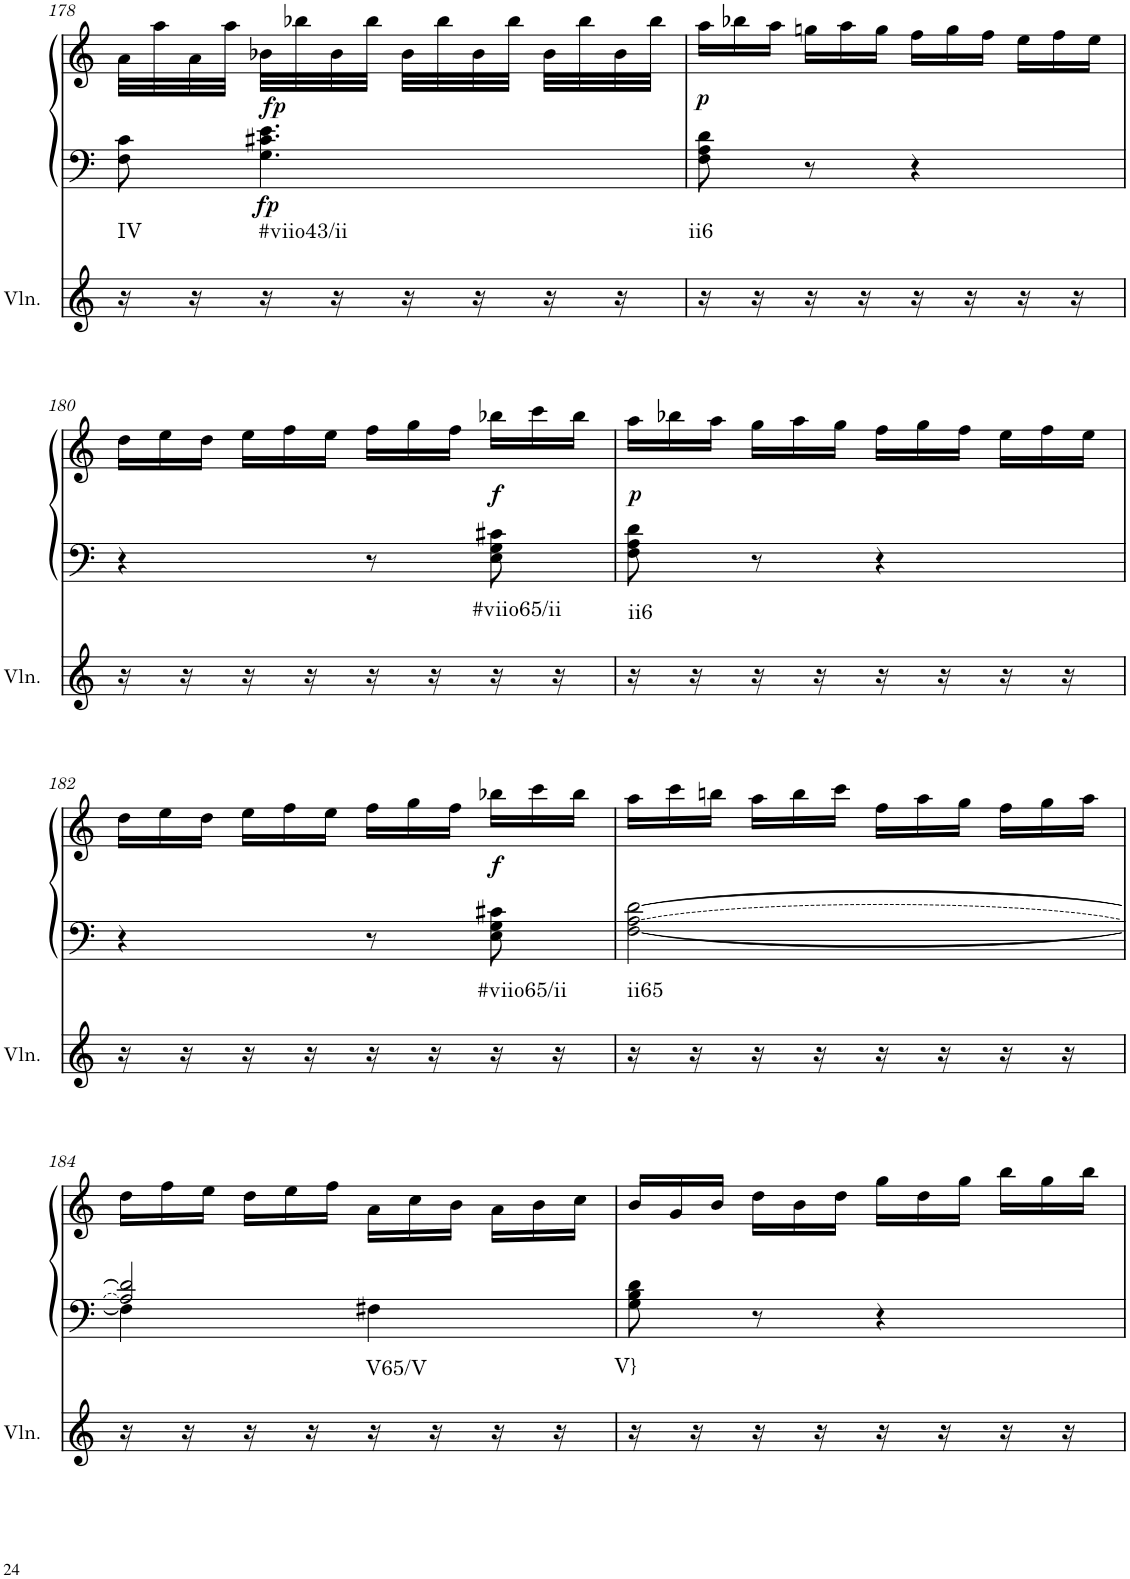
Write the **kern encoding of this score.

**kern	**harte	**kern	**kern	**dynam
*part2	*part2	*part1	*part1	*part1
*staff3	*	*staff2	*staff1	*staff1/2
*I"Violin	*	*I"Klavier linke Hand	*	*
*I'Vln.	*	*	*	*
!!LO:PB:g=z
*clefG2	*	*clefF4	*clefG2	*
*k[]	*	*k[]	*k[]	*
*M2/4	*	*M2/4	*M2/4	*
=178	=178	=178	=178	=178
!	!LO:H:kt=IV	!	!	!
16r	N	8F\ 8c\	32a\LLL	.
.	.	.	32aa\	.
16r	.	.	32a\	.
.	.	.	32aa\JJJ	.
!	!	!	!	!LO:DY:b=2
!	!LO:H:kt=#viio43/ii	!	!	!LO:DY:n=1:a=2
16r	N	4.G\ 4.c#X\ 4.e\	32b-X\LLL	fp fp
.	.	.	32bb-X\	.
16r	.	.	32b-\	.
.	.	.	32bb-\JJJ	.
16r	.	.	32b-\LLL	.
.	.	.	32bb-\	.
16r	.	.	32b-\	.
.	.	.	32bb-\JJJ	.
16r	.	.	32b-\LLL	.
.	.	.	32bb-\	.
16r	.	.	32b-\	.
.	.	.	32bb-\JJJ	.
=179	=179	=179	=179	=179
!	!LO:H:kt=ii6	!	!	!LO:DY:b
16r	N	8F\ 8A\ 8d\	24aa\LL	p
.	.	.	24bb-X\	.
16r	.	.	.	.
.	.	.	24aa\JJ	.
16r	.	8r	24ggn\LL	.
.	.	.	24aa\	.
16r	.	.	.	.
.	.	.	24gg\JJ	.
16r	.	4r	24ff\LL	.
.	.	.	24gg\	.
16r	.	.	.	.
.	.	.	24ff\JJ	.
16r	.	.	24ee\LL	.
.	.	.	24ff\	.
16r	.	.	.	.
.	.	.	24ee\JJ	.
!!LO:LB:g=z
=180	=180	=180	=180	=180
16r	.	4r	24dd\LL	.
.	.	.	24ee\	.
16r	.	.	.	.
.	.	.	24dd\JJ	.
16r	.	.	24ee\LL	.
.	.	.	24ff\	.
16r	.	.	.	.
.	.	.	24ee\JJ	.
16r	.	8r	24ff\LL	.
.	.	.	24gg\	.
16r	.	.	.	.
.	.	.	24ff\JJ	.
!	!LO:H:kt=#viio65/ii	!	!	!LO:DY:b
16r	N	8E\ 8G\ 8c#X\	24bb-X\LL	f
.	.	.	24ccc\	.
16r	.	.	.	.
.	.	.	24bb-\JJ	.
=181	=181	=181	=181	=181
!	!LO:H:kt=ii6	!	!	!LO:DY:b
16r	N	8F\ 8A\ 8d\	24aa\LL	p
.	.	.	24bb-X\	.
16r	.	.	.	.
.	.	.	24aa\JJ	.
16r	.	8r	24gg\LL	.
.	.	.	24aa\	.
16r	.	.	.	.
.	.	.	24gg\JJ	.
16r	.	4r	24ff\LL	.
.	.	.	24gg\	.
16r	.	.	.	.
.	.	.	24ff\JJ	.
16r	.	.	24ee\LL	.
.	.	.	24ff\	.
16r	.	.	.	.
.	.	.	24ee\JJ	.
!!LO:LB:g=z
=182	=182	=182	=182	=182
16r	.	4r	24dd\LL	.
.	.	.	24ee\	.
16r	.	.	.	.
.	.	.	24dd\JJ	.
16r	.	.	24ee\LL	.
.	.	.	24ff\	.
16r	.	.	.	.
.	.	.	24ee\JJ	.
16r	.	8r	24ff\LL	.
.	.	.	24gg\	.
16r	.	.	.	.
.	.	.	24ff\JJ	.
!	!LO:H:kt=#viio65/ii	!	!	!LO:DY:b
16r	N	8E\ 8G\ 8c#X\	24bb-X\LL	f
.	.	.	24ccc\	.
16r	.	.	.	.
.	.	.	24bb-\JJ	.
=183	=183	=183	=183	=183
!	!LO:H:kt=ii65	!LO:T:n=2:dash	!	!
16r	N	[2F\ [>2A\ [>2d\	24aa\LL	.
.	.	.	24ccc\	.
16r	.	.	.	.
.	.	.	24bbn\JJ	.
16r	.	.	24aa\LL	.
.	.	.	24bb\	.
16r	.	.	.	.
.	.	.	24ccc\JJ	.
16r	.	.	24ff\LL	.
.	.	.	24aa\	.
16r	.	.	.	.
.	.	.	24gg\JJ	.
16r	.	.	24ff\LL	.
.	.	.	24gg\	.
16r	.	.	.	.
.	.	.	24aa\JJ	.
!!LO:LB:g=z
=184	=184	=184	=184	=184
*	*	*^	*	*
16r	.	2A/] 2d/]	4F\]	24dd\LL	.
.	.	.	.	24ff\	.
16r	.	.	.	.	.
.	.	.	.	24ee\JJ	.
16r	.	.	.	24dd\LL	.
.	.	.	.	24ee\	.
16r	.	.	.	.	.
.	.	.	.	24ff\JJ	.
!	!LO:H:kt=V65/V	!	!	!	!
16r	N	.	4F#X\	24a\LL	.
.	.	.	.	24cc\	.
16r	.	.	.	.	.
.	.	.	.	24b\JJ	.
16r	.	.	.	24a\LL	.
.	.	.	.	24b\	.
16r	.	.	.	.	.
.	.	.	.	24cc\JJ	.
*	*	*v	*v	*	*
=185	=185	=185	=185	=185
!	!LO:H:kt=V}	!	!	!
16r	N	8G\ 8B\ 8d\	24b/LL	.
.	.	.	24g/	.
16r	.	.	.	.
.	.	.	24b/JJ	.
16r	.	8r	24dd\LL	.
.	.	.	24b\	.
16r	.	.	.	.
.	.	.	24dd\JJ	.
16r	.	4r	24gg\LL	.
.	.	.	24dd\	.
16r	.	.	.	.
.	.	.	24gg\JJ	.
16r	.	.	24bb\LL	.
.	.	.	24gg\	.
16r	.	.	.	.
.	.	.	24bb\JJ	.
=	=	=	=	=
*-	*-	*-	*-	*-
